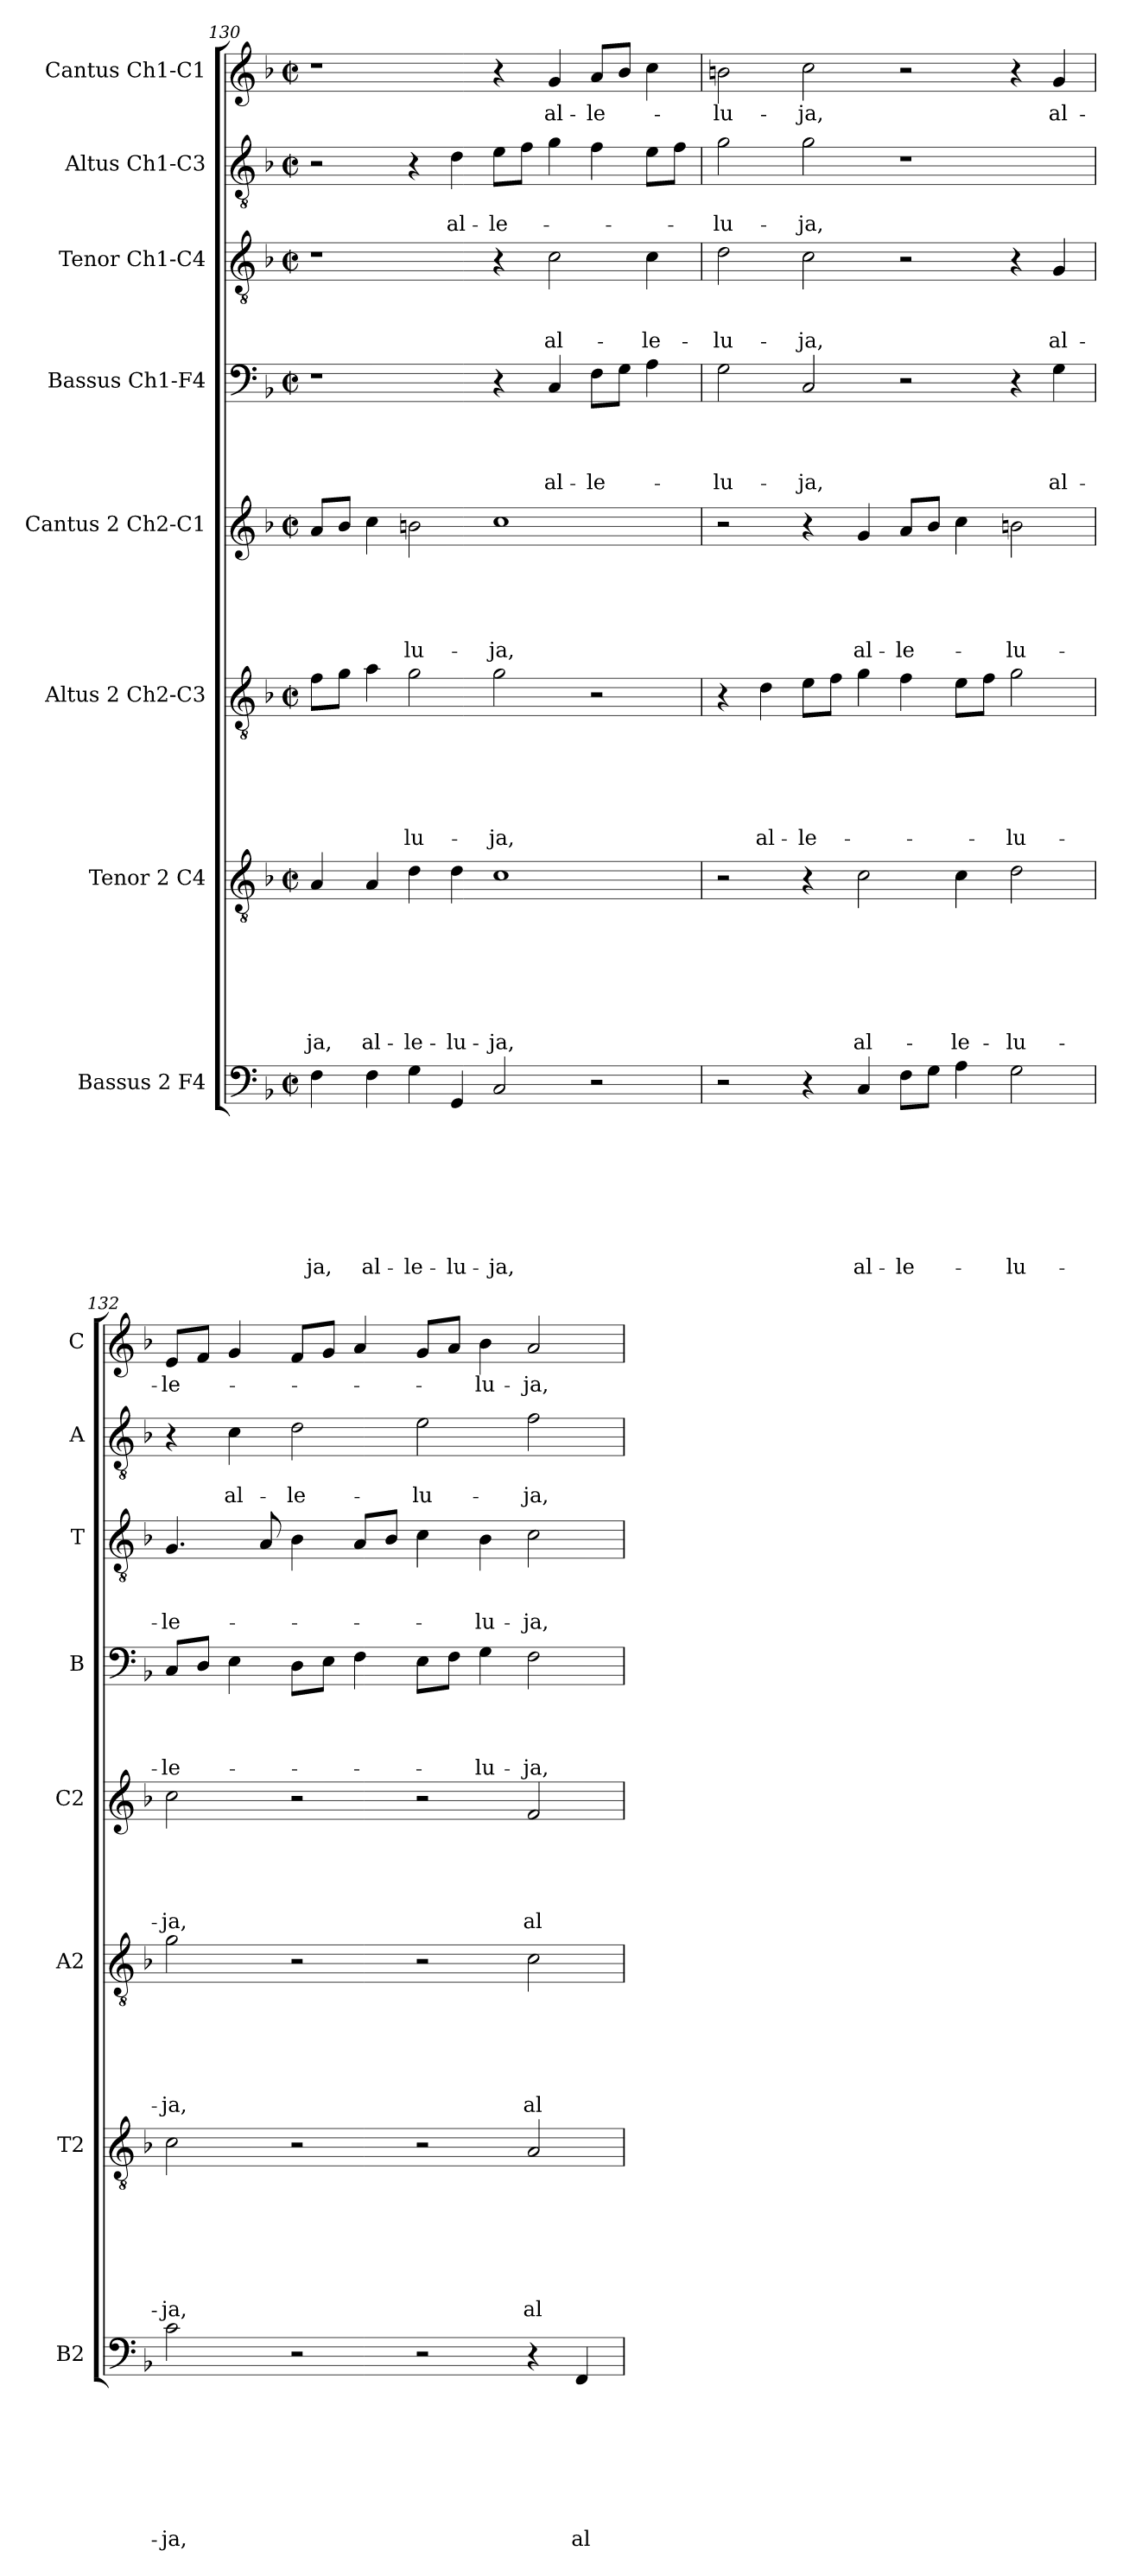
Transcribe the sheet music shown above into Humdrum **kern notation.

**kern	**text	**text	**text	**text	**text	**text	**text	**text	**kern	**text	**text	**text	**text	**text	**text	**text	**kern	**text	**text	**text	**text	**text	**text	**kern	**text	**text	**text	**text	**text	**kern	**text	**text	**text	**text	**kern	**text	**text	**text	**kern	**text	**text	**kern	**text
*part8	*part8	*part8	*part8	*part8	*part8	*part8	*part8	*part8	*part7	*part7	*part7	*part7	*part7	*part7	*part7	*part7	*part6	*part6	*part6	*part6	*part6	*part6	*part6	*part5	*part5	*part5	*part5	*part5	*part5	*part4	*part4	*part4	*part4	*part4	*part3	*part3	*part3	*part3	*part2	*part2	*part2	*part1	*part1
*staff8	*staff8	*staff8	*staff8	*staff8	*staff8	*staff8	*staff8	*staff8	*staff7	*staff7	*staff7	*staff7	*staff7	*staff7	*staff7	*staff7	*staff6	*staff6	*staff6	*staff6	*staff6	*staff6	*staff6	*staff5	*staff5	*staff5	*staff5	*staff5	*staff5	*staff4	*staff4	*staff4	*staff4	*staff4	*staff3	*staff3	*staff3	*staff3	*staff2	*staff2	*staff2	*staff1	*staff1
*I"Bassus 2 F4	*	*	*	*	*	*	*	*	*I"Tenor 2 C4	*	*	*	*	*	*	*	*I"Altus 2 Ch2-C3	*	*	*	*	*	*	*I"Cantus 2 Ch2-C1	*	*	*	*	*	*I"Bassus  Ch1-F4	*	*	*	*	*I"Tenor Ch1-C4	*	*	*	*I"Altus  Ch1-C3	*	*	*I"Cantus Ch1-C1	*
*I'B2	*	*	*	*	*	*	*	*	*I'T2	*	*	*	*	*	*	*	*I'A2	*	*	*	*	*	*	*I'C2	*	*	*	*	*	*I'B	*	*	*	*	*I'T	*	*	*	*I'A	*	*	*I'C	*
*clefF4	*	*	*	*	*	*	*	*	*clefGv2	*	*	*	*	*	*	*	*clefGv2	*	*	*	*	*	*	*clefG2	*	*	*	*	*	*clefF4	*	*	*	*	*clefGv2	*	*	*	*clefGv2	*	*	*clefG2	*
*k[b-]	*	*	*	*	*	*	*	*	*k[b-]	*	*	*	*	*	*	*	*k[b-]	*	*	*	*	*	*	*k[b-]	*	*	*	*	*	*k[b-]	*	*	*	*	*k[b-]	*	*	*	*k[b-]	*	*	*k[b-]	*
*F:	*	*	*	*	*	*	*	*	*F:	*	*	*	*	*	*	*	*F:	*	*	*	*	*	*	*F:	*	*	*	*	*	*F:	*	*	*	*	*F:	*	*	*	*F:	*	*	*F:	*
*M2/2	*	*	*	*	*	*	*	*	*M2/2	*	*	*	*	*	*	*	*M2/2	*	*	*	*	*	*	*M2/2	*	*	*	*	*	*M2/2	*	*	*	*	*M2/2	*	*	*	*M2/2	*	*	*M2/2	*
*met(c|)	*	*	*	*	*	*	*	*	*met(c|)	*	*	*	*	*	*	*	*met(c|)	*	*	*	*	*	*	*met(c|)	*	*	*	*	*	*met(c|)	*	*	*	*	*met(c|)	*	*	*	*met(c|)	*	*	*met(c|)	*
=130	=130	=130	=130	=130	=130	=130	=130	=130	=130	=130	=130	=130	=130	=130	=130	=130	=130	=130	=130	=130	=130	=130	=130	=130	=130	=130	=130	=130	=130	=130	=130	=130	=130	=130	=130	=130	=130	=130	=130	=130	=130	=130	=130
!	!	!	!	!	!	!	!	!LO:LY:b	!	!	!	!	!	!	!	!LO:LY:b	!	!	!	!	!	!	!	!	!	!	!	!	!	!	!	!	!	!	!	!	!	!	!	!	!	!	!
4F\	.	.	.	.	.	.	.	-ja,	4A/	.	.	.	.	.	.	-ja,	8f\L	.	.	.	.	.	.	8a/L	.	.	.	.	.	1r	.	.	.	.	1r	.	.	.	2r	.	.	1r	.
.	.	.	.	.	.	.	.	.	.	.	.	.	.	.	.	.	8g\J	.	.	.	.	.	.	8b-/J	.	.	.	.	.	.	.	.	.	.	.	.	.	.	.	.	.	.	.
!	!	!	!	!	!	!	!	!LO:LY:b	!	!	!	!	!	!	!	!LO:LY:b	!	!	!	!	!	!	!	!	!	!	!	!	!	!	!	!	!	!	!	!	!	!	!	!	!	!	!
4F\	.	.	.	.	.	.	.	al-	4A/	.	.	.	.	.	.	al-	4a\	.	.	.	.	.	.	4cc\	.	.	.	.	.	.	.	.	.	.	.	.	.	.	.	.	.	.	.
!	!	!	!	!	!	!	!	!LO:LY:b	!	!	!	!	!	!	!	!LO:LY:b	!	!	!	!	!	!	!LO:LY:b	!	!	!	!	!	!LO:LY:b	!	!	!	!	!	!	!	!	!	!	!	!	!	!
4G\	.	.	.	.	.	.	.	-le-	4d\	.	.	.	.	.	.	-le-	2g\	.	.	.	.	.	-lu-	2bn\	.	.	.	.	-lu-	.	.	.	.	.	.	.	.	.	4r	.	.	.	.
!	!	!	!	!	!	!	!	!LO:LY:b	!	!	!	!	!	!	!	!LO:LY:b	!	!	!	!	!	!	!	!	!	!	!	!	!	!	!	!	!	!	!	!	!	!	!	!	!LO:LY:b	!	!
4GG/	.	.	.	.	.	.	.	-lu-	4d\	.	.	.	.	.	.	-lu-	.	.	.	.	.	.	.	.	.	.	.	.	.	.	.	.	.	.	.	.	.	.	4d\	.	al-	.	.
!	!	!	!	!	!	!	!	!LO:LY:b	!	!	!	!	!	!	!	!LO:LY:b	!	!	!	!	!	!	!LO:LY:b	!	!	!	!	!	!LO:LY:b	!	!	!	!	!	!	!	!	!	!	!	!LO:LY:b	!	!
2C/	.	.	.	.	.	.	.	-ja,	1c	.	.	.	.	.	.	-ja,	2g\	.	.	.	.	.	-ja,	1cc	.	.	.	.	-ja,	4r	.	.	.	.	4r	.	.	.	8e\L	.	-le-	4r	.
.	.	.	.	.	.	.	.	.	.	.	.	.	.	.	.	.	.	.	.	.	.	.	.	.	.	.	.	.	.	.	.	.	.	.	.	.	.	.	8f\J	.	.	.	.
!	!	!	!	!	!	!	!	!	!	!	!	!	!	!	!	!	!	!	!	!	!	!	!	!	!	!	!	!	!	!	!	!	!	!LO:LY:b	!	!	!	!LO:LY:b	!	!	!	!	!LO:LY:b
.	.	.	.	.	.	.	.	.	.	.	.	.	.	.	.	.	.	.	.	.	.	.	.	.	.	.	.	.	.	4C/	.	.	.	al-	2c\	.	.	al-	4g\	.	.	4g/	al-
!	!	!	!	!	!	!	!	!	!	!	!	!	!	!	!	!	!	!	!	!	!	!	!	!	!	!	!	!	!	!	!	!	!	!LO:LY:b	!	!	!	!	!	!	!	!	!LO:LY:b
2r	.	.	.	.	.	.	.	.	.	.	.	.	.	.	.	.	2r	.	.	.	.	.	.	.	.	.	.	.	.	8F\L	.	.	.	-le-	.	.	.	.	4f\	.	.	8a/L	-le-
.	.	.	.	.	.	.	.	.	.	.	.	.	.	.	.	.	.	.	.	.	.	.	.	.	.	.	.	.	.	8G\J	.	.	.	.	.	.	.	.	.	.	.	8b-/J	.
!	!	!	!	!	!	!	!	!	!	!	!	!	!	!	!	!	!	!	!	!	!	!	!	!	!	!	!	!	!	!	!	!	!	!	!	!	!	!LO:LY:b	!	!	!	!	!
.	.	.	.	.	.	.	.	.	.	.	.	.	.	.	.	.	.	.	.	.	.	.	.	.	.	.	.	.	.	4A\	.	.	.	.	4c\	.	.	-le-	8e\L	.	.	4cc\	.
.	.	.	.	.	.	.	.	.	.	.	.	.	.	.	.	.	.	.	.	.	.	.	.	.	.	.	.	.	.	.	.	.	.	.	.	.	.	.	8f\J	.	.	.	.
=131	=131	=131	=131	=131	=131	=131	=131	=131	=131	=131	=131	=131	=131	=131	=131	=131	=131	=131	=131	=131	=131	=131	=131	=131	=131	=131	=131	=131	=131	=131	=131	=131	=131	=131	=131	=131	=131	=131	=131	=131	=131	=131	=131
!	!	!	!	!	!	!	!	!	!	!	!	!	!	!	!	!	!	!	!	!	!	!	!	!	!	!	!	!	!	!	!	!	!	!LO:LY:b	!	!	!	!LO:LY:b	!	!	!LO:LY:b	!	!LO:LY:b
2r	.	.	.	.	.	.	.	.	2r	.	.	.	.	.	.	.	4r	.	.	.	.	.	.	2r	.	.	.	.	.	2G\	.	.	.	-lu-	2d\	.	.	-lu-	2g\	.	-lu-	2bn\	-lu-
!	!	!	!	!	!	!	!	!	!	!	!	!	!	!	!	!	!	!	!	!	!	!	!LO:LY:b	!	!	!	!	!	!	!	!	!	!	!	!	!	!	!	!	!	!	!	!
.	.	.	.	.	.	.	.	.	.	.	.	.	.	.	.	.	4d\	.	.	.	.	.	al-	.	.	.	.	.	.	.	.	.	.	.	.	.	.	.	.	.	.	.	.
!	!	!	!	!	!	!	!	!	!	!	!	!	!	!	!	!	!	!	!	!	!	!	!LO:LY:b	!	!	!	!	!	!	!	!	!	!	!LO:LY:b	!	!	!	!LO:LY:b	!	!	!LO:LY:b	!	!LO:LY:b
4r	.	.	.	.	.	.	.	.	4r	.	.	.	.	.	.	.	8e\L	.	.	.	.	.	-le-	4r	.	.	.	.	.	2C/	.	.	.	-ja,	2c\	.	.	-ja,	2g\	.	-ja,	2cc\	-ja,
.	.	.	.	.	.	.	.	.	.	.	.	.	.	.	.	.	8f\J	.	.	.	.	.	.	.	.	.	.	.	.	.	.	.	.	.	.	.	.	.	.	.	.	.	.
!	!	!	!	!	!	!	!	!LO:LY:b	!	!	!	!	!	!	!	!LO:LY:b	!	!	!	!	!	!	!	!	!	!	!	!	!LO:LY:b	!	!	!	!	!	!	!	!	!	!	!	!	!	!
4C/	.	.	.	.	.	.	.	al-	2c\	.	.	.	.	.	.	al-	4g\	.	.	.	.	.	.	4g/	.	.	.	.	al-	.	.	.	.	.	.	.	.	.	.	.	.	.	.
!	!	!	!	!	!	!	!	!LO:LY:b	!	!	!	!	!	!	!	!	!	!	!	!	!	!	!	!	!	!	!	!	!LO:LY:b	!	!	!	!	!	!	!	!	!	!	!	!	!	!
8F\L	.	.	.	.	.	.	.	-le-	.	.	.	.	.	.	.	.	4f\	.	.	.	.	.	.	8a/L	.	.	.	.	-le-	2r	.	.	.	.	2r	.	.	.	1r	.	.	2r	.
8G\J	.	.	.	.	.	.	.	.	.	.	.	.	.	.	.	.	.	.	.	.	.	.	.	8b-/J	.	.	.	.	.	.	.	.	.	.	.	.	.	.	.	.	.	.	.
!	!	!	!	!	!	!	!	!	!	!	!	!	!	!	!	!LO:LY:b	!	!	!	!	!	!	!	!	!	!	!	!	!	!	!	!	!	!	!	!	!	!	!	!	!	!	!
4A\	.	.	.	.	.	.	.	.	4c\	.	.	.	.	.	.	-le-	8e\L	.	.	.	.	.	.	4cc\	.	.	.	.	.	.	.	.	.	.	.	.	.	.	.	.	.	.	.
.	.	.	.	.	.	.	.	.	.	.	.	.	.	.	.	.	8f\J	.	.	.	.	.	.	.	.	.	.	.	.	.	.	.	.	.	.	.	.	.	.	.	.	.	.
!	!	!	!	!	!	!	!	!LO:LY:b	!	!	!	!	!	!	!	!LO:LY:b	!	!	!	!	!	!	!LO:LY:b	!	!	!	!	!	!LO:LY:b	!	!	!	!	!	!	!	!	!	!	!	!	!	!
2G\	.	.	.	.	.	.	.	-lu-	2d\	.	.	.	.	.	.	-lu-	2g\	.	.	.	.	.	-lu-	2bn\	.	.	.	.	-lu-	4r	.	.	.	.	4r	.	.	.	.	.	.	4r	.
!	!	!	!	!	!	!	!	!	!	!	!	!	!	!	!	!	!	!	!	!	!	!	!	!	!	!	!	!	!	!	!	!	!	!LO:LY:b	!	!	!	!LO:LY:b	!	!	!	!	!LO:LY:b
.	.	.	.	.	.	.	.	.	.	.	.	.	.	.	.	.	.	.	.	.	.	.	.	.	.	.	.	.	.	4G\	.	.	.	al-	4G/	.	.	al-	.	.	.	4g/	al-
!!LO:PB:g=z
=132	=132	=132	=132	=132	=132	=132	=132	=132	=132	=132	=132	=132	=132	=132	=132	=132	=132	=132	=132	=132	=132	=132	=132	=132	=132	=132	=132	=132	=132	=132	=132	=132	=132	=132	=132	=132	=132	=132	=132	=132	=132	=132	=132
!	!	!	!	!	!	!	!	!LO:LY:b	!	!	!	!	!	!	!	!LO:LY:b	!	!	!	!	!	!	!LO:LY:b	!	!	!	!	!	!LO:LY:b	!	!	!	!	!LO:LY:b	!	!	!	!LO:LY:b	!	!	!	!	!LO:LY:b
2c\	.	.	.	.	.	.	.	-ja,	2c\	.	.	.	.	.	.	-ja,	2g\	.	.	.	.	.	-ja,	2cc\	.	.	.	.	-ja,	8C/L	.	.	.	-le-	4.G/	.	.	-le-	4r	.	.	8e/L	-le-
.	.	.	.	.	.	.	.	.	.	.	.	.	.	.	.	.	.	.	.	.	.	.	.	.	.	.	.	.	.	8D/J	.	.	.	.	.	.	.	.	.	.	.	8f/J	.
!	!	!	!	!	!	!	!	!	!	!	!	!	!	!	!	!	!	!	!	!	!	!	!	!	!	!	!	!	!	!	!	!	!	!	!	!	!	!	!	!	!LO:LY:b	!	!
.	.	.	.	.	.	.	.	.	.	.	.	.	.	.	.	.	.	.	.	.	.	.	.	.	.	.	.	.	.	4E\	.	.	.	.	.	.	.	.	4c\	.	al-	4g/	.
.	.	.	.	.	.	.	.	.	.	.	.	.	.	.	.	.	.	.	.	.	.	.	.	.	.	.	.	.	.	.	.	.	.	.	8A/	.	.	.	.	.	.	.	.
!	!	!	!	!	!	!	!	!	!	!	!	!	!	!	!	!	!	!	!	!	!	!	!	!	!	!	!	!	!	!	!	!	!	!	!	!	!	!	!	!	!LO:LY:b	!	!
2r	.	.	.	.	.	.	.	.	2r	.	.	.	.	.	.	.	2r	.	.	.	.	.	.	2r	.	.	.	.	.	8D\L	.	.	.	.	4B-\	.	.	.	2d\	.	-le-	8f/L	.
.	.	.	.	.	.	.	.	.	.	.	.	.	.	.	.	.	.	.	.	.	.	.	.	.	.	.	.	.	.	8E\J	.	.	.	.	.	.	.	.	.	.	.	8g/J	.
.	.	.	.	.	.	.	.	.	.	.	.	.	.	.	.	.	.	.	.	.	.	.	.	.	.	.	.	.	.	4F\	.	.	.	.	8A/L	.	.	.	.	.	.	4a/	.
.	.	.	.	.	.	.	.	.	.	.	.	.	.	.	.	.	.	.	.	.	.	.	.	.	.	.	.	.	.	.	.	.	.	.	8B-/J	.	.	.	.	.	.	.	.
!	!	!	!	!	!	!	!	!	!	!	!	!	!	!	!	!	!	!	!	!	!	!	!	!	!	!	!	!	!	!	!	!	!	!	!	!	!	!	!	!	!LO:LY:b	!	!
2r	.	.	.	.	.	.	.	.	2r	.	.	.	.	.	.	.	2r	.	.	.	.	.	.	2r	.	.	.	.	.	8E\L	.	.	.	.	4c\	.	.	.	2e\	.	-lu-	8g/L	.
.	.	.	.	.	.	.	.	.	.	.	.	.	.	.	.	.	.	.	.	.	.	.	.	.	.	.	.	.	.	8F\J	.	.	.	.	.	.	.	.	.	.	.	8a/J	.
!	!	!	!	!	!	!	!	!	!	!	!	!	!	!	!	!	!	!	!	!	!	!	!	!	!	!	!	!	!	!	!	!	!	!LO:LY:b	!	!	!	!LO:LY:b	!	!	!	!	!LO:LY:b
.	.	.	.	.	.	.	.	.	.	.	.	.	.	.	.	.	.	.	.	.	.	.	.	.	.	.	.	.	.	4G\	.	.	.	-lu-	4B-\	.	.	-lu-	.	.	.	4b-\	-lu-
!	!	!	!	!	!	!	!	!	!	!	!	!	!	!	!	!LO:LY:b	!	!	!	!	!	!	!LO:LY:b	!	!	!	!	!	!LO:LY:b	!	!	!	!	!LO:LY:b	!	!	!	!LO:LY:b	!	!	!LO:LY:b	!	!LO:LY:b
4r	.	.	.	.	.	.	.	.	2A/	.	.	.	.	.	.	al-	2c\	.	.	.	.	.	al-	2f/	.	.	.	.	al-	2F\	.	.	.	-ja,	2c\	.	.	-ja,	2f\	.	-ja,	2a/	-ja,
!	!	!	!	!	!	!	!	!LO:LY:b	!	!	!	!	!	!	!	!	!	!	!	!	!	!	!	!	!	!	!	!	!	!	!	!	!	!	!	!	!	!	!	!	!	!	!
4FF/	.	.	.	.	.	.	.	al-	.	.	.	.	.	.	.	.	.	.	.	.	.	.	.	.	.	.	.	.	.	.	.	.	.	.	.	.	.	.	.	.	.	.	.
=	=	=	=	=	=	=	=	=	=	=	=	=	=	=	=	=	=	=	=	=	=	=	=	=	=	=	=	=	=	=	=	=	=	=	=	=	=	=	=	=	=	=	=
*-	*-	*-	*-	*-	*-	*-	*-	*-	*-	*-	*-	*-	*-	*-	*-	*-	*-	*-	*-	*-	*-	*-	*-	*-	*-	*-	*-	*-	*-	*-	*-	*-	*-	*-	*-	*-	*-	*-	*-	*-	*-	*-	*-
